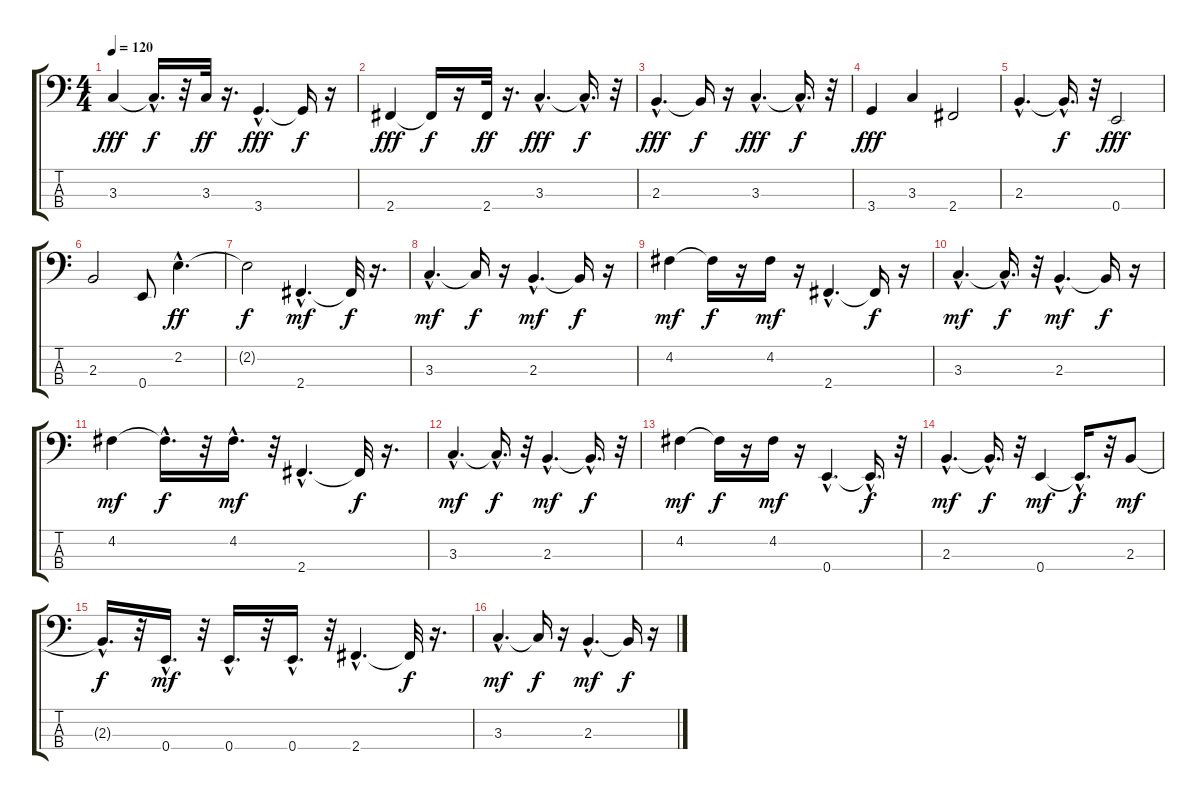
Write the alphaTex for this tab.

\track "" {instrument electricbassfinger}
\staff {score tabs}
\tuning (G2 D2 A1 E1) {hide}
\ts (4 4)
\tempo 120
\clef f4
\ks c
3.3.4{dy fff} 3.3{hac t}.16{d dy f} r.32 3.3.32{dy ff} r.16{d} 3.4{hac}.4{d dy fff} 3.4{t}.16{dy f} r.16 |
2.4.4{dy fff} 2.4{t}.16{dy f} r.16 2.4.32{dy ff} r.16{d} 3.3{hac}.4{d dy fff} 3.3{hac t}.16{d dy f} r.32 |
2.3{hac}.4{d dy fff} 2.3{t}.16{dy f} r.16 3.3{hac}.4{d dy fff} 3.3{hac t}.16{d dy f} r.32 |
3.4.4{dy fff} 3.3.4 2.4.2 |
2.3{hac}.4{d} 2.3{hac t}.16{d dy f} r.32 0.4.2{dy fff} |
2.3.2 0.4.8 2.2{hac}.4{d dy ff} |
2.2{t}.2{dy f} 2.4{hac}.4{d dy mf} 2.4{t}.32{dy f} r.16{d} |
3.3{hac}.4{d dy mf} 3.3{t}.16{dy f} r.16 2.3{hac}.4{d dy mf} 2.3{t}.16{dy f} r.16 |
4.2.4{dy mf} 4.2{t}.16{dy f} r.16 4.2.16{dy mf} r.16 2.4{hac}.4{d} 2.4{t}.16{dy f} r.16 |
3.3{hac}.4{d dy mf} 3.3{hac t}.16{d dy f} r.32 2.3{hac}.4{d dy mf} 2.3{t}.16{dy f} r.16 |
4.2.4{dy mf} 4.2{hac t}.16{d dy f} r.32 4.2{hac}.16{d dy mf} r.32 2.4{hac}.4{d} 2.4{t}.32{dy f} r.16{d} |
3.3{hac}.4{d dy mf} 3.3{hac t}.16{d dy f} r.32 2.3{hac}.4{d dy mf} 2.3{hac t}.16{d dy f} r.32 |
4.2.4{dy mf} 4.2{t}.16{dy f} r.16 4.2.16{dy mf} r.16 0.4{hac}.4{d} 0.4{hac t}.16{d dy f} r.32 |
2.3{hac}.4{d dy mf} 2.3{hac t}.16{d dy f} r.32 0.4.4{dy mf} 0.4{hac t}.16{d dy f} r.32 2.3.8{dy mf} |
2.3{hac t}.16{d dy f} r.32 0.4{hac}.16{d dy mf} r.32 0.4{hac}.16{d} r.32 0.4{hac}.16{d} r.32 2.4{hac}.4{d} 2.4{t}.32{dy f} r.16{d} |
3.3{hac}.4{d dy mf} 3.3{t}.16{dy f} r.16 2.3{hac}.4{d dy mf} 2.3{t}.16{dy f} r.16
